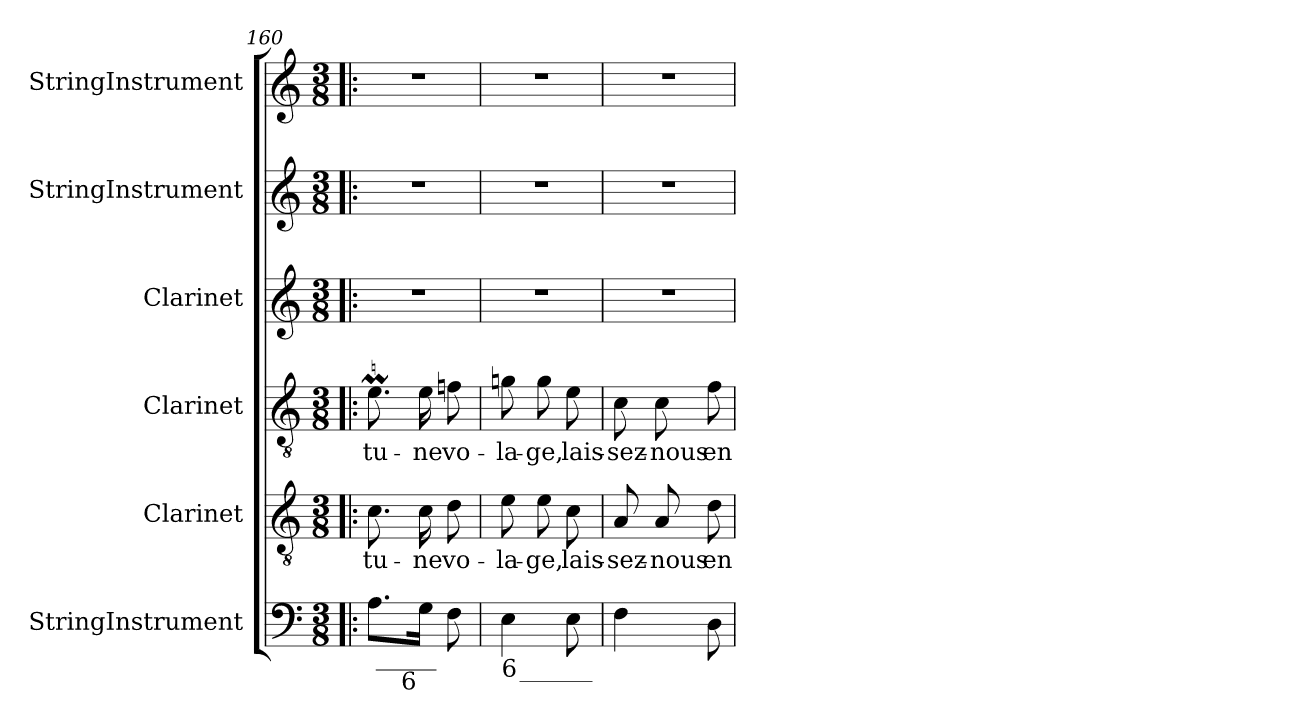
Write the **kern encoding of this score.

**kern	**kern	**text	**kern	**text	**kern	**kern	**kern
*part6	*part5	*part5	*part4	*part4	*part3	*part2	*part1
*staff6	*staff5	*staff5	*staff4	*staff4	*staff3	*staff2	*staff1
*I"StringInstrument	*I"Clarinet	*	*I"Clarinet	*	*I"Clarinet	*I"StringInstrument	*I"StringInstrument
*I'Str	*I'Cl	*	*I'Cl	*	*I'Cl	*I'Str	*I'Str
*clefF4	*clefGv2	*	*clefGv2	*	*clefG2	*clefG2	*clefG2
*	*ITrd1c2	*	*ITrd1c2	*	*ITrd1c2	*	*
*k[]	*k[b-e-]	*	*k[b-e-]	*	*k[b-e-]	*k[]	*k[]
*C:	*B-:	*	*B-:	*	*B-:	*C:	*C:
*M3/8	*M3/8	*	*M3/8	*	*M3/8	*M3/8	*M3/8
=160!|:	=160!|:	=160!|:	=160!|:	=160!|:	=160!|:	=160!|:	=160!|:
*^	*	*	*	*	*	*	*
*	*^	*	*	*	*	*	*	*
8.A\L	64ryy	8ryy	8.B-\	-tu-	8.dM\	-tu-	4.r	4.r	4.r
!	!LO:TX:b:t=_____	!	!	!	!	!	!	!	!
.	4ryy	.	.	.	.	.	.	.	.
!	!	!LO:TX:b:t=6	!	!	!	!	!	!	!
.	.	4ryy	.	.	.	.	.	.	.
16G\Jk	.	.	16B-\	-ne	16d\	-ne	.	.	.
8F\	.	.	8c\	vo-	8e-\	vo-	.	.	.
.	16..ryy	.	.	.	.	.	.	.	.
=161	=161	=161	=161	=161	=161	=161	=161	=161	=161
!LO:TX:b:t=6	!	!	!	!	!	!	!	!	!
*	*v	*v	*	*	*	*	*	*	*
4E\	16ryy	8d\	-la-	8fn\	-la-	4.r	4.r	4.r
!	!LO:TX:b:t=______	!	!	!	!	!	!	!
.	4ryy	.	.	.	.	.	.	.
.	.	8d\	-ge,	8f\	-ge,	.	.	.
8E\	.	8B-\	lais-	8d\	lais-	.	.	.
.	16ryy	.	.	.	.	.	.	.
*v	*v	*	*	*	*	*	*	*
=162	=162	=162	=162	=162	=162	=162	=162
4F\	8G/	-sez-	8B-\	-sez-	4.r	4.r	4.r
.	8G/	-nous	8B-\	-nous	.	.	.
8D\	8c\	en	8e-\	en	.	.	.
=	=	=	=	=	=	=	=
*-	*-	*-	*-	*-	*-	*-	*-
